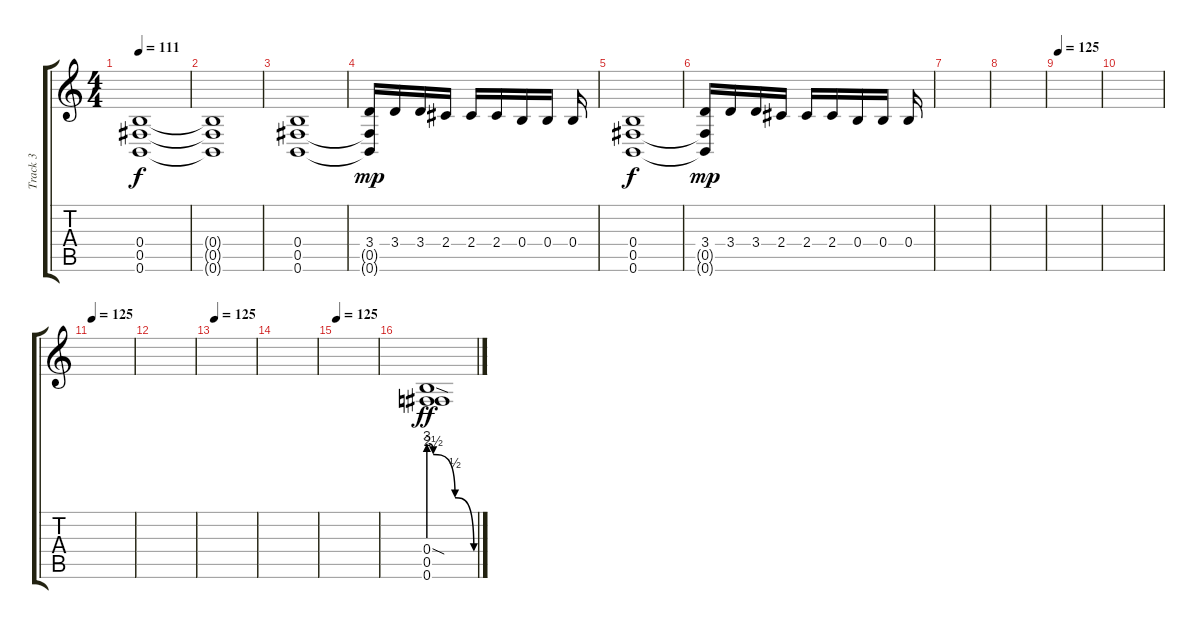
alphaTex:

\track ("Track 3" "Track 3") {instrument distortionguitar}
\staff {score tabs}
\tuning (Db4 Ab3 E3 B2 Gb2 B1) {hide}
\ts (4 4)
\tempo 111
\clef g2
\ks c
(0.4 0.5 0.6).1{dy f} |
(0.4{t} 0.5{t} 0.6{t}).1 |
(0.4 0.5 0.6).1 |
(3.4 0.5{t} 0.6{t}).16{dy mp} 3.4.16 3.4.16 2.4.16 2.4.16 2.4.16 0.4.16 0.4.16 0.4.16 |
(0.4 0.5 0.6).1{dy f} |
(3.4 0.5{t} 0.6{t}).16{dy mp} 3.4.16 3.4.16 2.4.16 2.4.16 2.4.16 0.4.16 0.4.16 0.4.16 |
|
|
\tempo 125
|
|
\tempo 125
|
|
\tempo 125
|
|
\tempo 125
|
(0.4{sod} 0.5 0.6{be (custom 0 12 6 10 35 2 60 0)}).1{dy ff}
